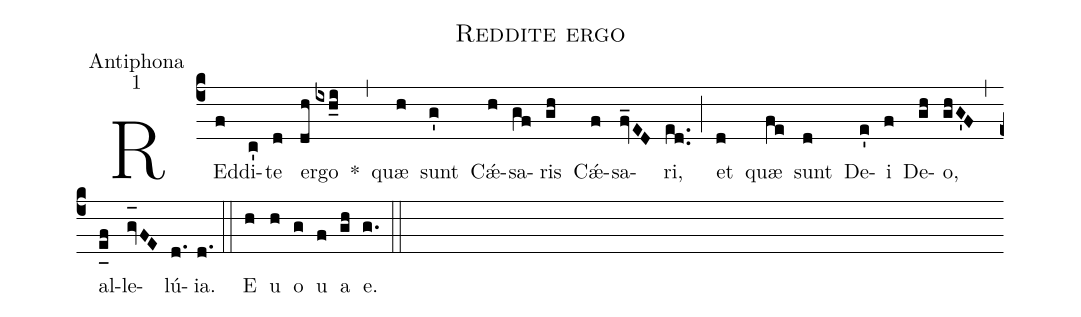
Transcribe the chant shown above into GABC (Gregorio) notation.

name:Reddite ergo;
office-part:Antiphona;
mode:1;
%%
(c4) REd(f)di(c')te(d) er(dh)go(ixh_i) *(,) quæ(h) sunt(g') Cǽ(h)sa(gf)ris(gh) Cǽ(f)sa(fv_ED)ri,(ed..) (;) et(d) quæ(fe) sunt(d) De(e')i(f) De(gh)o,(ghG'F) (,) al(e_[uh:l]f)le(gv_[oh:h]FE)lú(d.){ia}.(d.) (::) <eu>E(h) u(h) o(g) u(f) a(gh) e.</eu>(g.) (::)
